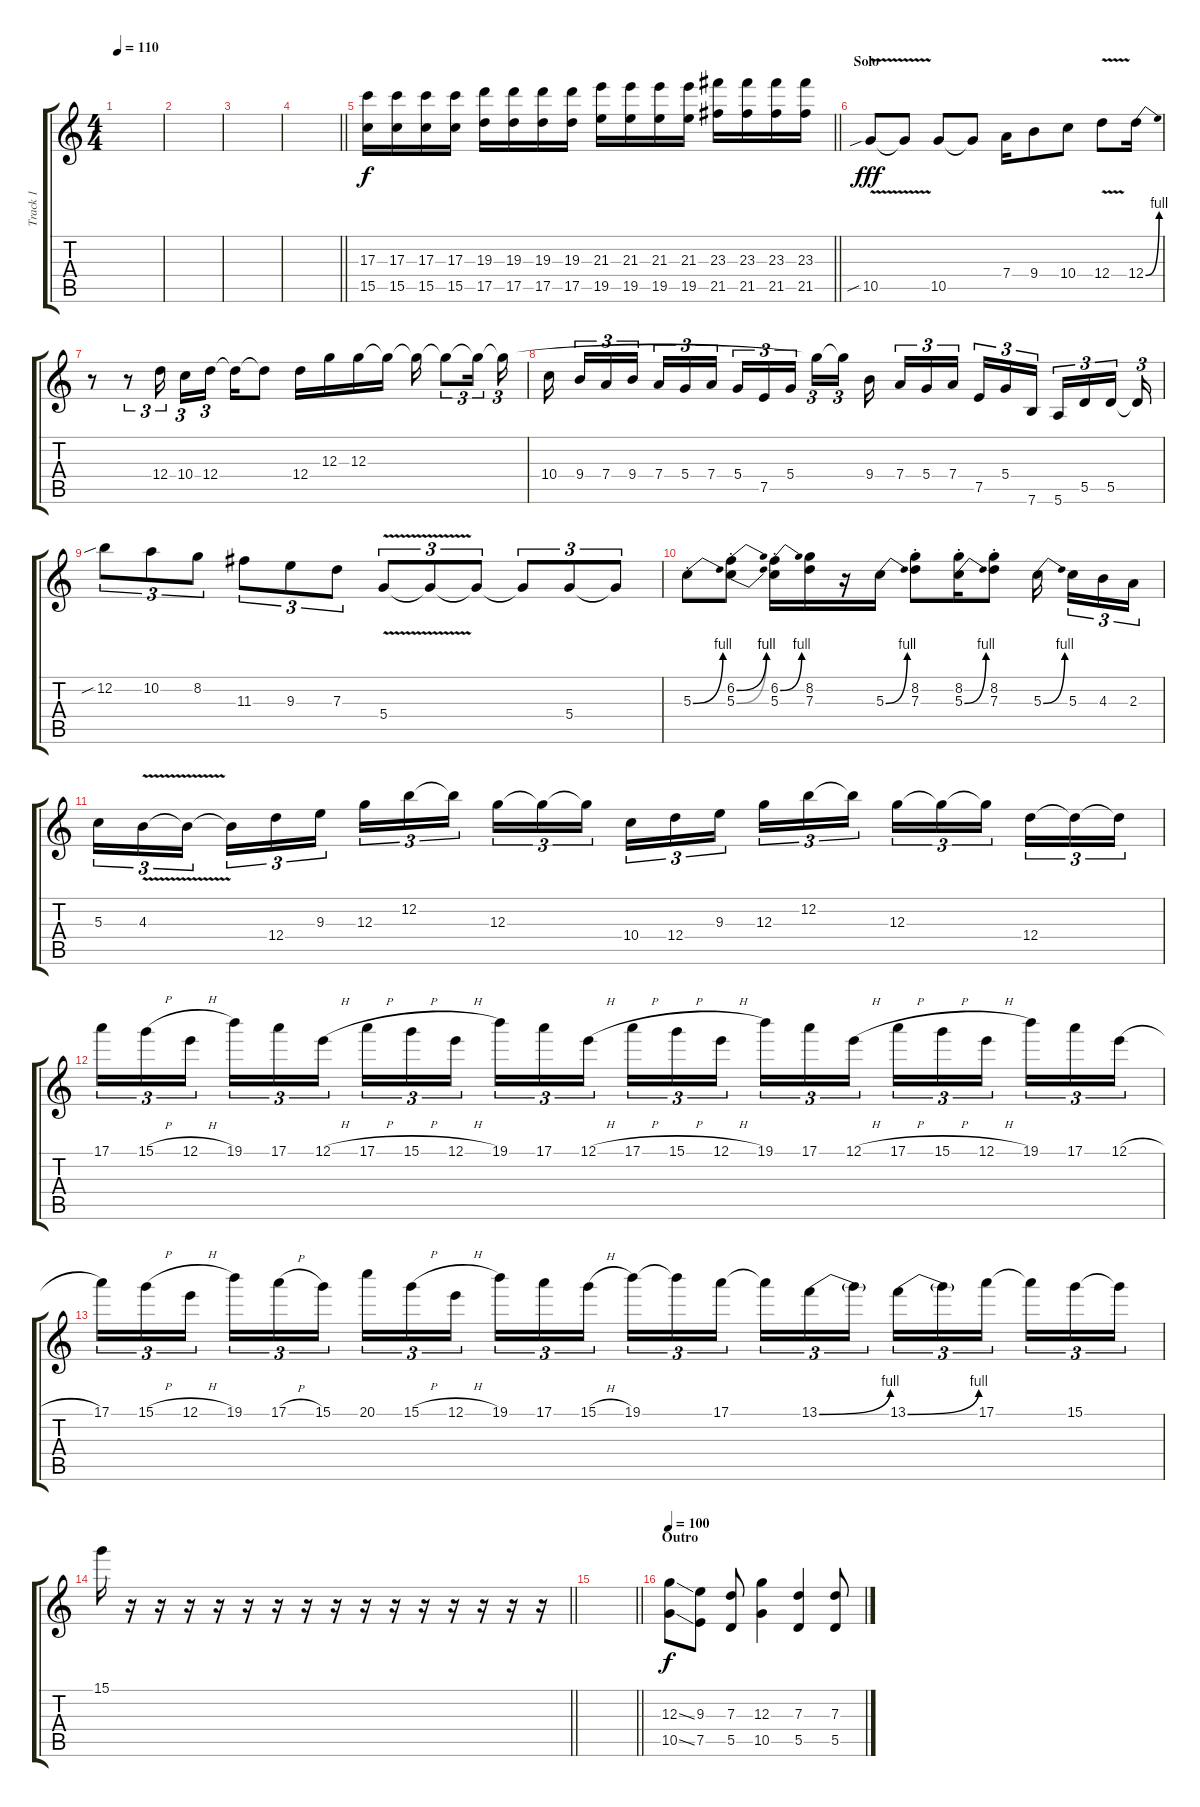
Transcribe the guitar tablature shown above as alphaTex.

\track ("Track 1" "Track 1") {instrument overdrivenguitar}
\staff {score tabs}
\tuning (E4 B3 G3 D3 A2 E2) {hide}
\ts (4 4)
\tempo 110
\clef g2
\ks c
|
|
|
\barLineRight lightlight
|
\barLineRight lightlight
(17.3 15.5).16{volume 9 instrument overdrivenguitar} (17.3 15.5).16 (17.3 15.5).16 (17.3 15.5).16 (19.3 17.5).16 (19.3 17.5).16 (19.3 17.5).16 (19.3 17.5).16 (21.3 19.5).16 (21.3 19.5).16 (21.3 19.5).16 (21.3 19.5).16 (23.3 21.5).16 (23.3 21.5).16 (23.3 21.5).16 (23.3 21.5).16 |
\section ("" "Solo")
10.5{v sib}.8{dy fff balance 7} 10.5{t}.8 10.5.8 10.5{t}.8 7.4.16 9.4.8 10.4.8 12.4{v}.8 12.4{be (bend 0 0 60 4)}.16 |
r.8{volume 16 balance 10} r.8{tu (3 2)} 12.4.16{tu (3 2)} 10.4.16{tu (3 2)} 12.4.16{tu (3 2) beam splitsecondary} 12.4{t}.16 12.4{t}.8 12.4.16 12.3.16 12.3.16 12.3{t}.16 12.3{t}.16 12.3{t}.8{tu (3 2)} 12.3{t}.16{tu (3 2)} 12.3{t}.16{tu (3 2)} |
10.4.16{balance 0 beam splitsecondary} 9.4.16{tu (3 2)} 7.4.16{tu (3 2)} 9.4.16{tu (3 2) beam splitsecondary} 7.4.16{tu (3 2)} 5.4.16{tu (3 2)} 7.4.16{tu (3 2) beam splitsecondary} 5.4.16{tu (3 2)} 7.5.16{tu (3 2)} 5.4.16{tu (3 2) beam splitsecondary} 12.3{t}.16{tu (3 2)} 12.3{t}.16{tu (3 2)} 9.4.16{balance 16 beam splitsecondary} 7.4.16{tu (3 2)} 5.4.16{tu (3 2)} 7.4.16{tu (3 2) beam splitsecondary} 7.5.16{tu (3 2)} 5.4.16{tu (3 2)} 7.6.16{tu (3 2) beam splitsecondary} 5.6.16{tu (3 2)} 5.5.16{tu (3 2)} 5.5.16{tu (3 2) beam splitsecondary} 5.5{t}.16{tu (3 2)} |
12.2{sib}.8{tu (3 2) balance 5} 10.2.8{tu (3 2)} 8.2.8{tu (3 2)} 11.3.8{tu (3 2)} 9.3.8{tu (3 2)} 7.3.8{tu (3 2)} 5.4{v}.8{tu (3 2)} 5.4{t}.8{tu (3 2)} 5.4{t}.8{tu (3 2)} 5.4{t}.8{tu (3 2)} 5.4.8{tu (3 2)} 5.4{t}.8{tu (3 2)} |
5.3{be (bend 0 0 60 4) st}.8{volume 13 balance 8} (6.2{be (bend 0 0 60 4) st} 5.3{be (bend 0 0 60 4) st}).8 (6.2{be (bend 0 0 60 4) st} 5.3{st}).16 (8.2 7.3).16 r.16 5.3{be (bend 0 0 60 4)}.16 (8.2{st} 7.3{st}).8 (8.2{st} 5.3{be (bend 0 0 60 4)}).16 (8.2{st} 7.3{st}).8 5.3{be (bend 0 0 60 4)}.16{beam splitsecondary} 5.3.16{tu (3 2)} 4.3.16{tu (3 2)} 2.3.16{tu (3 2)} |
5.3.16{tu (3 2) volume 16 balance 8} 4.3{v}.16{tu (3 2)} 4.3{t}.16{tu (3 2) beam splitsecondary} 4.3{t}.16{tu (3 2)} 12.4.16{tu (3 2)} 9.3.16{tu (3 2)} 12.3.16{tu (3 2)} 12.2.16{tu (3 2)} 12.2{t}.16{tu (3 2) beam splitsecondary} 12.3.16{tu (3 2)} 12.3{t}.16{tu (3 2)} 12.3{t}.16{tu (3 2)} 10.4.16{tu (3 2)} 12.4.16{tu (3 2)} 9.3.16{tu (3 2) beam splitsecondary} 12.3.16{tu (3 2)} 12.2.16{tu (3 2)} 12.2{t}.16{tu (3 2)} 12.3.16{tu (3 2)} 12.3{t}.16{tu (3 2)} 12.3{t}.16{tu (3 2) beam splitsecondary} 12.4.16{tu (3 2)} 12.4{t}.16{tu (3 2)} 12.4{t}.16{tu (3 2)} |
17.1.16{tu (3 2) volume 14 balance 8} 15.1{h}.16{tu (3 2)} 12.1{h}.16{tu (3 2) beam splitsecondary} 19.1.16{tu (3 2)} 17.1.16{tu (3 2)} 12.1{h}.16{tu (3 2)} 17.1{h}.16{tu (3 2)} 15.1{h}.16{tu (3 2)} 12.1{h}.16{tu (3 2) beam splitsecondary} 19.1.16{tu (3 2)} 17.1.16{tu (3 2)} 12.1{h}.16{tu (3 2)} 17.1{h}.16{tu (3 2)} 15.1{h}.16{tu (3 2)} 12.1{h}.16{tu (3 2) beam splitsecondary} 19.1.16{tu (3 2)} 17.1.16{tu (3 2)} 12.1{h}.16{tu (3 2)} 17.1{h}.16{tu (3 2)} 15.1{h}.16{tu (3 2)} 12.1{h}.16{tu (3 2) beam splitsecondary} 19.1.16{tu (3 2)} 17.1.16{tu (3 2)} 12.1{h}.16{tu (3 2)} |
17.1.16{tu (3 2)} 15.1{h}.16{tu (3 2)} 12.1{h}.16{tu (3 2) beam splitsecondary} 19.1.16{tu (3 2)} 17.1{h}.16{tu (3 2)} 15.1.16{tu (3 2)} 20.1.16{tu (3 2)} 15.1{h}.16{tu (3 2)} 12.1{h}.16{tu (3 2) beam splitsecondary} 19.1.16{tu (3 2)} 17.1.16{tu (3 2)} 15.1{h}.16{tu (3 2)} 19.1.16{tu (3 2)} 19.1{t}.16{tu (3 2)} 17.1.16{tu (3 2) beam splitsecondary} 17.1{t}.16{tu (3 2)} 13.1{be (bend 0 0 60 4)}.16{tu (3 2)} 13.1{t}.16{tu (3 2)} 13.1{be (bend 0 0 60 4)}.16{tu (3 2)} 13.1{t}.16{tu (3 2)} 17.1.16{tu (3 2) beam splitsecondary} 17.1{t}.16{tu (3 2)} 15.1.16{tu (3 2)} 15.1{t}.16{tu (3 2)} |
\barLineRight lightlight
15.1.16 r.16 r.16 r.16 r.16 r.16 r.16 r.16 r.16 r.16 r.16 r.16 r.16 r.16 r.16 r.16 |
\barLineRight lightlight
|
\section ("" "Outro")
\tempo 100
(12.3{ss} 10.5{ss}).8{dy f volume 11} (9.3 7.5).8 (7.3 5.5).8 (12.3 10.5).4 (7.3 5.5).4 (7.3 5.5).8
